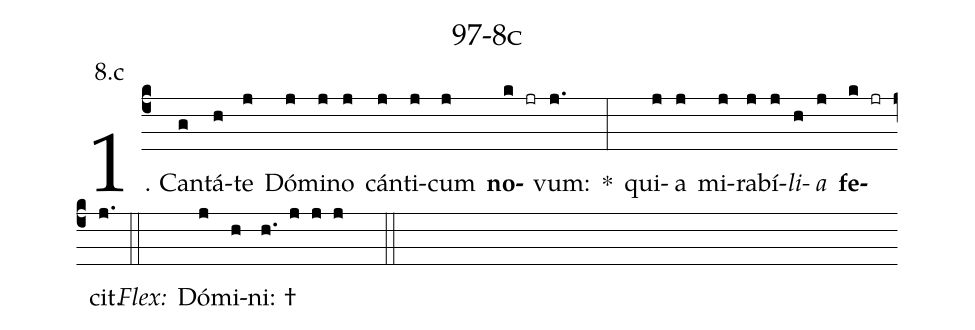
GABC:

name: 97-8c;
annotation: 8.c;
%%
(c4)1. Can(g)tá(h)te(j) Dó(j)mi(j)no(j) cán(j)ti(j)cum(j) <b>no</b>(k jr)vum:(j.) *(:) qui(j)a(j) mi(j)ra(j)bí(j)<i>li</i>(h)<i>a</i>(j) <b>fe</b>(k jr)cit.(j.) (::)
<i>Flex:</i>()  Dó(j)mi(h)ni: †(h. j j j  ::)
